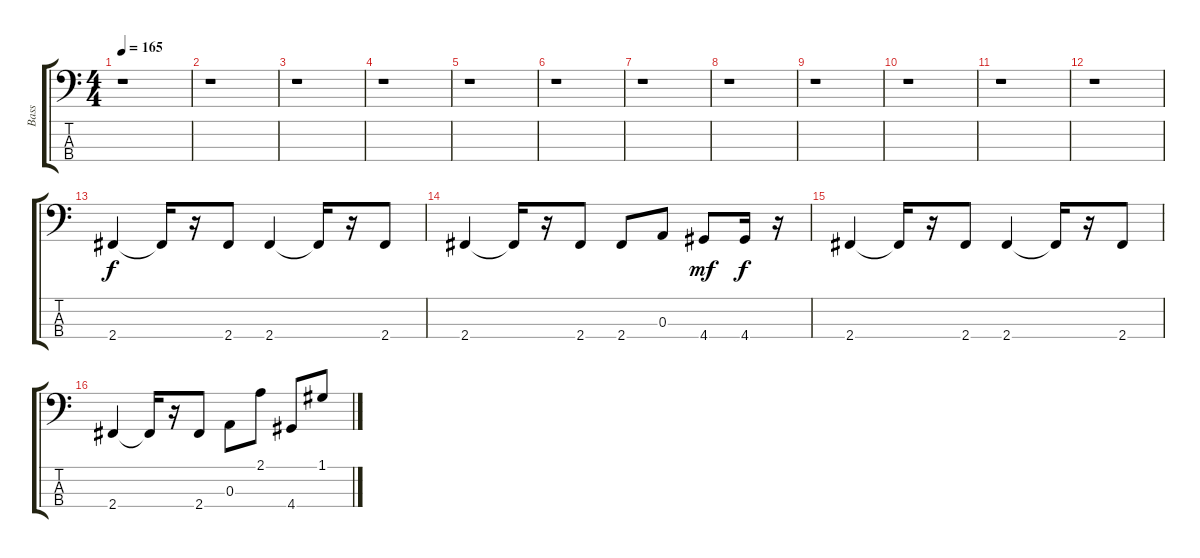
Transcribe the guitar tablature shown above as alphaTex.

\track ("Bass" "Bass") {instrument electricbassfinger}
\staff {score tabs}
\tuning (G2 D2 A1 E1) {hide}
\ts (4 4)
\tempo 165
\clef f4
\ks c
r.1{dy f instrument electricbassfinger} |
r.1 |
r.1 |
r.1 |
r.1 |
r.1 |
r.1 |
r.1 |
r.1 |
r.1 |
r.1 |
r.1 |
2.4.4 2.4{t}.16 r.16 2.4.8 2.4.4 2.4{t}.16 r.16 2.4.8 |
2.4.4 2.4{t}.16 r.16 2.4.8 2.4.8 0.3.8 4.4.8{dy mf} 4.4.16{dy f} r.16 |
2.4.4 2.4{t}.16 r.16 2.4.8 2.4.4 2.4{t}.16 r.16 2.4.8 |
2.4.4 2.4{t}.16 r.16 2.4.8 0.3.8 2.1.8 4.4.8 1.1.8
